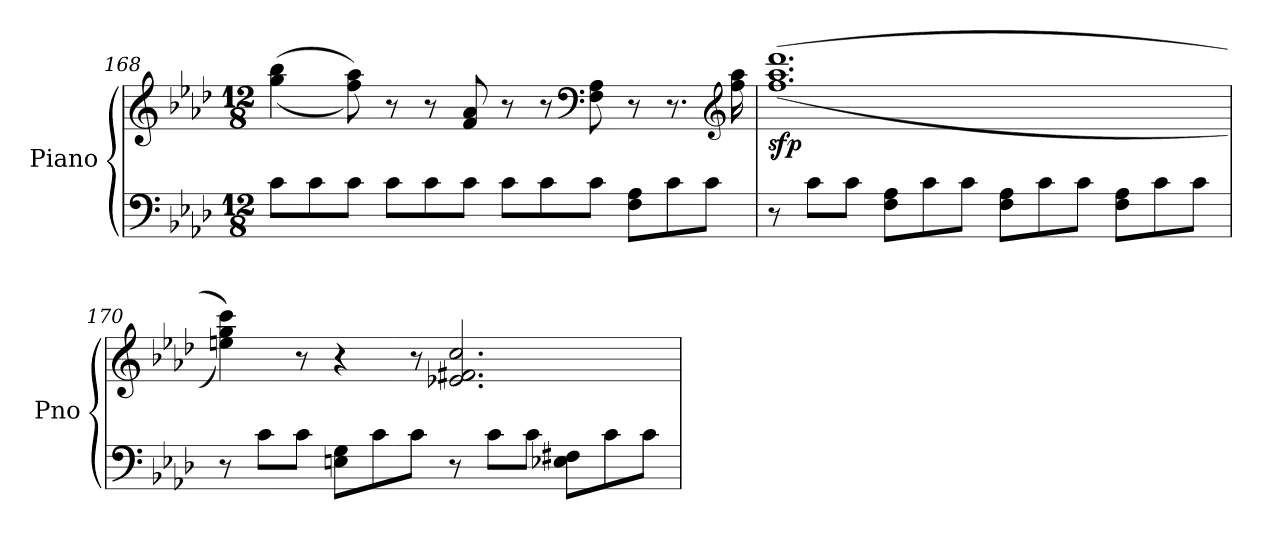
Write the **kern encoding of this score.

**kern	**kern	**dynam
*part1	*part1	*part1
*staff2	*staff1	*staff1/2
*I"Piano	*	*
*I'Pno	*	*
*clefF4	*clefG2	*
*k[b-e-a-d-]	*k[b-e-a-d-]	*
*M12/8	*M12/8	*
=168	=168	=168
8c\L	((4gg\ 4bb-\	.
8c\	.	.
8c\J	8ff\ 8aa-\))	.
8c\L	8r	.
8c\	8r	.
8c\J	8f/ 8a-/	.
8c\L	8r	.
8c\	8r	.
*	*clefF4	*
8c\J	8F\ 8A-\	.
8F\ 8A-\L	8r	.
8c\	8.r	.
8c\J	.	.
*	*clefG2	*
.	16ff\ 16aa-\	.
!!LO:PB:g=z
=169	=169	=169
!	!	!LO:DY:b
8r	((1.ff 1.aa- 1.ddd-	sfp
8c\L	.	.
8c\J	.	.
8F\ 8A-\L	.	.
8c\	.	.
8c\J	.	.
8F\ 8A-\L	.	.
8c\	.	.
8c\J	.	.
8F\ 8A-\L	.	.
8c\	.	.
8c\J	.	.
=170	=170	=170
8r	4een\ 4gg\ 4ccc\))	.
8c\L	.	.
8c\J	8r	.
8En\ 8G\L	4r	.
8c\	.	.
8c\J	8r	.
8r	2.e-X/ 2.f#X/ 2.cc/	.
8c\L	.	.
8c\J	.	.
8E-X\ 8F#X\L	.	.
8c\	.	.
8c\J	.	.
=	=	=
*-	*-	*-
